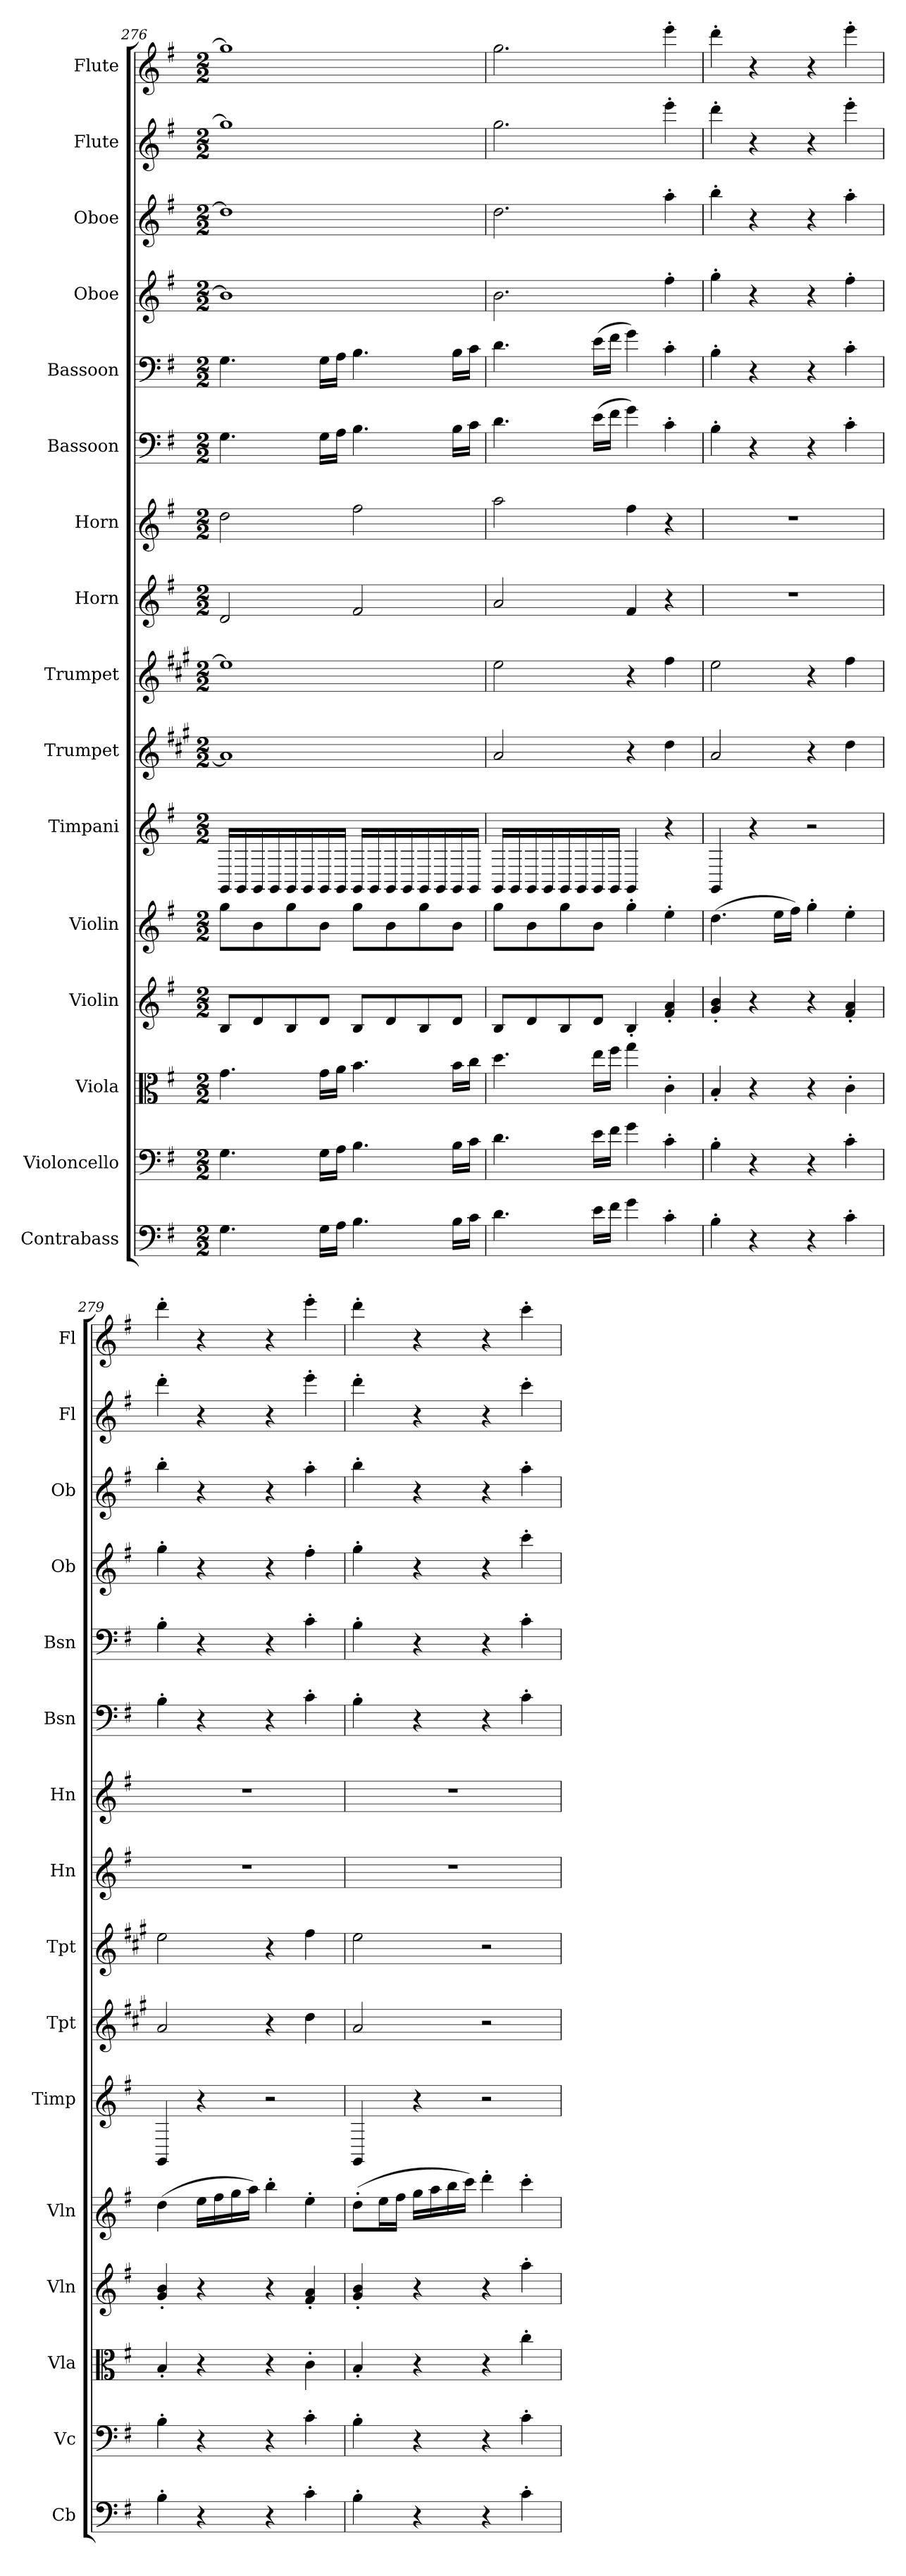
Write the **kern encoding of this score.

**kern	**kern	**kern	**kern	**kern	**kern	**kern	**kern	**kern	**kern	**kern	**kern	**kern	**kern	**kern	**kern
*part16	*part15	*part14	*part13	*part12	*part11	*part10	*part9	*part8	*part7	*part6	*part5	*part4	*part3	*part2	*part1
*staff16	*staff15	*staff14	*staff13	*staff12	*staff11	*staff10	*staff9	*staff8	*staff7	*staff6	*staff5	*staff4	*staff3	*staff2	*staff1
*I"Contrabass	*I"Violoncello	*I"Viola	*I"Violin	*I"Violin	*I"Timpani	*I"Trumpet	*I"Trumpet	*I"Horn	*I"Horn	*I"Bassoon	*I"Bassoon	*I"Oboe	*I"Oboe	*I"Flute	*I"Flute
*I'Cb	*I'Vc	*I'Vla	*I'Vln	*I'Vln	*I'Timp	*I'Tpt	*I'Tpt	*I'Hn	*I'Hn	*I'Bsn	*I'Bsn	*I'Ob	*I'Ob	*I'Fl	*I'Fl
*clefF4	*clefF4	*clefC3	*clefG2	*clefG2	*clefG2	*clefG2	*clefG2	*clefG2	*clefG2	*clefF4	*clefF4	*clefG2	*clefG2	*clefG2	*clefG2
*ITrd7c12	*	*	*	*	*	*ITrd1c2	*ITrd1c2	*ITrd4c7	*ITrd4c7	*	*	*	*	*	*
*k[f#]	*k[f#]	*k[f#]	*k[f#]	*k[f#]	*k[f#]	*k[f#]	*k[f#]	*k[]	*k[]	*k[f#]	*k[f#]	*k[f#]	*k[f#]	*k[f#]	*k[f#]
*M2/2	*M2/2	*M2/2	*M2/2	*M2/2	*M2/2	*M2/2	*M2/2	*M2/2	*M2/2	*M2/2	*M2/2	*M2/2	*M2/2	*M2/2	*M2/2
=276	=276	=276	=276	=276	=276	=276	=276	=276	=276	=276	=276	=276	=276	=276	=276
4.GG\	4.G\	4.g\	8B/L	8gg\L	16GG/LL	1g]	1dd]	2G/	2g\	4.G\	4.G\	1b]	1dd]	1gg]	1gg]
.	.	.	.	.	16GG/	.	.	.	.	.	.	.	.	.	.
.	.	.	8d/	8b\	16GG/	.	.	.	.	.	.	.	.	.	.
.	.	.	.	.	16GG/	.	.	.	.	.	.	.	.	.	.
.	.	.	8B/	8gg\	16GG/	.	.	.	.	.	.	.	.	.	.
.	.	.	.	.	16GG/	.	.	.	.	.	.	.	.	.	.
16GG\LL	16G\LL	16g\LL	8d/J	8b\J	16GG/	.	.	.	.	16G\LL	16G\LL	.	.	.	.
16AA\JJ	16A\JJ	16a\JJ	.	.	16GG/JJ	.	.	.	.	16A\JJ	16A\JJ	.	.	.	.
4.BB\	4.B\	4.b\	8B/L	8gg\L	16GG/LL	.	.	2B/	2b\	4.B\	4.B\	.	.	.	.
.	.	.	.	.	16GG/	.	.	.	.	.	.	.	.	.	.
.	.	.	8d/	8b\	16GG/	.	.	.	.	.	.	.	.	.	.
.	.	.	.	.	16GG/	.	.	.	.	.	.	.	.	.	.
.	.	.	8B/	8gg\	16GG/	.	.	.	.	.	.	.	.	.	.
.	.	.	.	.	16GG/	.	.	.	.	.	.	.	.	.	.
16BB\LL	16B\LL	16b\LL	8d/J	8b\J	16GG/	.	.	.	.	16B\LL	16B\LL	.	.	.	.
16C\JJ	16c\JJ	16cc\JJ	.	.	16GG/JJ	.	.	.	.	16c\JJ	16c\JJ	.	.	.	.
=277	=277	=277	=277	=277	=277	=277	=277	=277	=277	=277	=277	=277	=277	=277	=277
4.D\	4.d\	4.dd\	8B/L	8gg\L	16GG/LL	2g/	2dd\	2d/	2dd\	4.d\	4.d\	2.b\	2.dd\	2.gg\	2.gg\
.	.	.	.	.	16GG/	.	.	.	.	.	.	.	.	.	.
.	.	.	8d/	8b\	16GG/	.	.	.	.	.	.	.	.	.	.
.	.	.	.	.	16GG/	.	.	.	.	.	.	.	.	.	.
.	.	.	8B/	8gg\	16GG/	.	.	.	.	.	.	.	.	.	.
.	.	.	.	.	16GG/	.	.	.	.	.	.	.	.	.	.
16E\LL	16e\LL	16ee\LL	8d/J	8b\J	16GG/	.	.	.	.	(>16e\LL	(>16e\LL	.	.	.	.
16F#\JJ	16f#\JJ	16ff#\JJ	.	.	16GG/JJ	.	.	.	.	16f#\JJ	16f#\JJ	.	.	.	.
4G\	4g\	4gg\	4B'/	4gg'\	4GG/	4r	4r	4B/	4b\	4g\)	4g\)	.	.	.	.
4C'\	4c'\	4c'\	4f#/' 4a/'	4ee'\	4r	4cc\	4ee\	4r	4r	4c'\	4c'\	4ff#'\	4aa'\	4eee'\	4eee'\
=278	=278	=278	=278	=278	=278	=278	=278	=278	=278	=278	=278	=278	=278	=278	=278
4BB'\	4B'\	4B'/	4g/' 4b/'	(>4.dd\	4GG/	2g/	2dd\	1r	1r	4B'\	4B'\	4gg'\	4bb'\	4ddd'\	4ddd'\
4r	4r	4r	4r	.	4r	.	.	.	.	4r	4r	4r	4r	4r	4r
.	.	.	.	16ee\LL	.	.	.	.	.	.	.	.	.	.	.
.	.	.	.	16ff#\JJ)	.	.	.	.	.	.	.	.	.	.	.
4r	4r	4r	4r	4gg'\	2r	4r	4r	.	.	4r	4r	4r	4r	4r	4r
4C'\	4c'\	4c'\	4f#/' 4a/'	4ee'\	.	4cc\	4ee\	.	.	4c'\	4c'\	4ff#'\	4aa'\	4eee'\	4eee'\
=279	=279	=279	=279	=279	=279	=279	=279	=279	=279	=279	=279	=279	=279	=279	=279
4BB'\	4B'\	4B'/	4g/' 4b/'	(>4dd\	4GG/	2g/	2dd\	1r	1r	4B'\	4B'\	4gg'\	4bb'\	4ddd'\	4ddd'\
4r	4r	4r	4r	16ee\LL	4r	.	.	.	.	4r	4r	4r	4r	4r	4r
.	.	.	.	16ff#\	.	.	.	.	.	.	.	.	.	.	.
.	.	.	.	16gg\	.	.	.	.	.	.	.	.	.	.	.
.	.	.	.	16aa\JJ)	.	.	.	.	.	.	.	.	.	.	.
4r	4r	4r	4r	4bb'\	2r	4r	4r	.	.	4r	4r	4r	4r	4r	4r
4C'\	4c'\	4c'\	4f#/' 4a/'	4ee'\	.	4cc\	4ee\	.	.	4c'\	4c'\	4ff#'\	4aa'\	4eee'\	4eee'\
=280	=280	=280	=280	=280	=280	=280	=280	=280	=280	=280	=280	=280	=280	=280	=280
4BB'\	4B'\	4B'/	4g/' 4b/'	(>8dd'\L	4GG/	2g/	2dd\	1r	1r	4B'\	4B'\	4gg'\	4bb'\	4ddd'\	4ddd'\
.	.	.	.	16ee\L	.	.	.	.	.	.	.	.	.	.	.
.	.	.	.	16ff#\JJ	.	.	.	.	.	.	.	.	.	.	.
4r	4r	4r	4r	16gg\LL	4r	.	.	.	.	4r	4r	4r	4r	4r	4r
.	.	.	.	16aa\	.	.	.	.	.	.	.	.	.	.	.
.	.	.	.	16bb\	.	.	.	.	.	.	.	.	.	.	.
.	.	.	.	16ccc\JJ)	.	.	.	.	.	.	.	.	.	.	.
4r	4r	4r	4r	4ddd'\	2r	2r	2r	.	.	4r	4r	4r	4r	4r	4r
4C'\	4c'\	4cc'\	4aa'\	4ccc'\	.	.	.	.	.	4c'\	4c'\	4ccc'\	4aa'\	4ccc'\	4ccc'\
=	=	=	=	=	=	=	=	=	=	=	=	=	=	=	=
*-	*-	*-	*-	*-	*-	*-	*-	*-	*-	*-	*-	*-	*-	*-	*-
